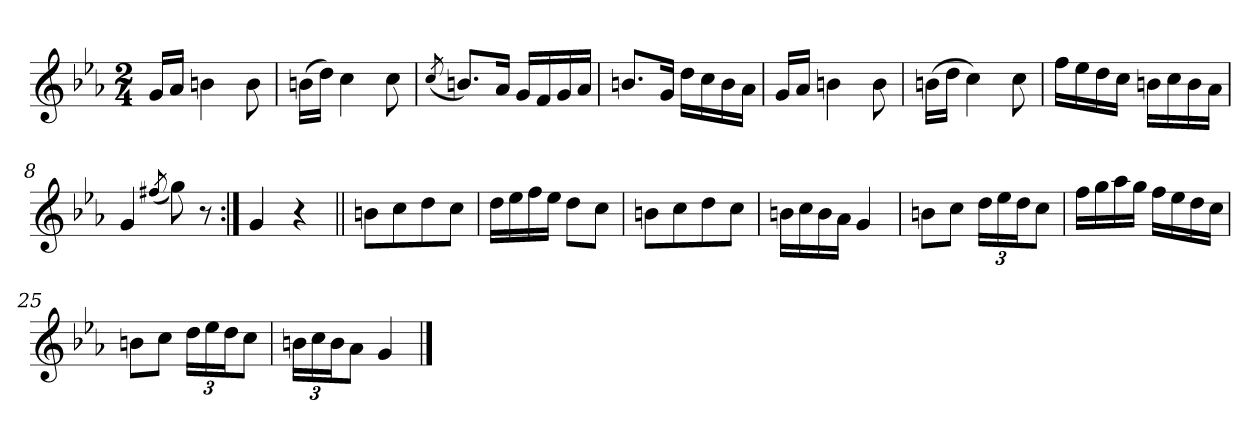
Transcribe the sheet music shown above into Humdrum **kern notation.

**kern
*part1
*staff1
*clefG2
*k[b-e-a-]
*M2/4
=1
16gLL
16a-JJ
4bn
8b
=2
(16bnLL
16ddJJ)
4cc
8cc
=3
(8qcc/
8.bnL)
16a-Jk
16gLL
16f
16g
16a-JJ
=4
8.bnL
16gJk
16ddLL
16cc
16b
16a-JJ
=5
16gLL
16a-JJ
4bn
8b
=6
(16bnLL
16ddJJ
4cc)
8cc
=7
16ffLL
16ee-
16dd
16ccJJ
16bnLL
16cc
16b
16a-JJ
=8
4g
(8qff#X/
8gg)
8r
=9:|!
4g
4r
=19||
8bnL
8cc
8dd
8ccJ
=20
16ddLL
16ee-
16ff
16ee-JJ
8ddL
8ccJ
=21
8bnL
8cc
8dd
8ccJ
=22
16bnLL
16cc
16b
16a-JJ
4g
=23
8bnL
8ccJ
24ddLL
24ee-
24ddJ
8ccJ
=24
16ffLL
16gg
16aa-
16ggJJ
16ffLL
16ee-
16dd
16ccJJ
=25
8bnL
8ccJ
24ddLL
24ee-
24ddJ
8ccJ
=26
24bnLL
24cc
24bJ
8a-J
4g
==
*-
